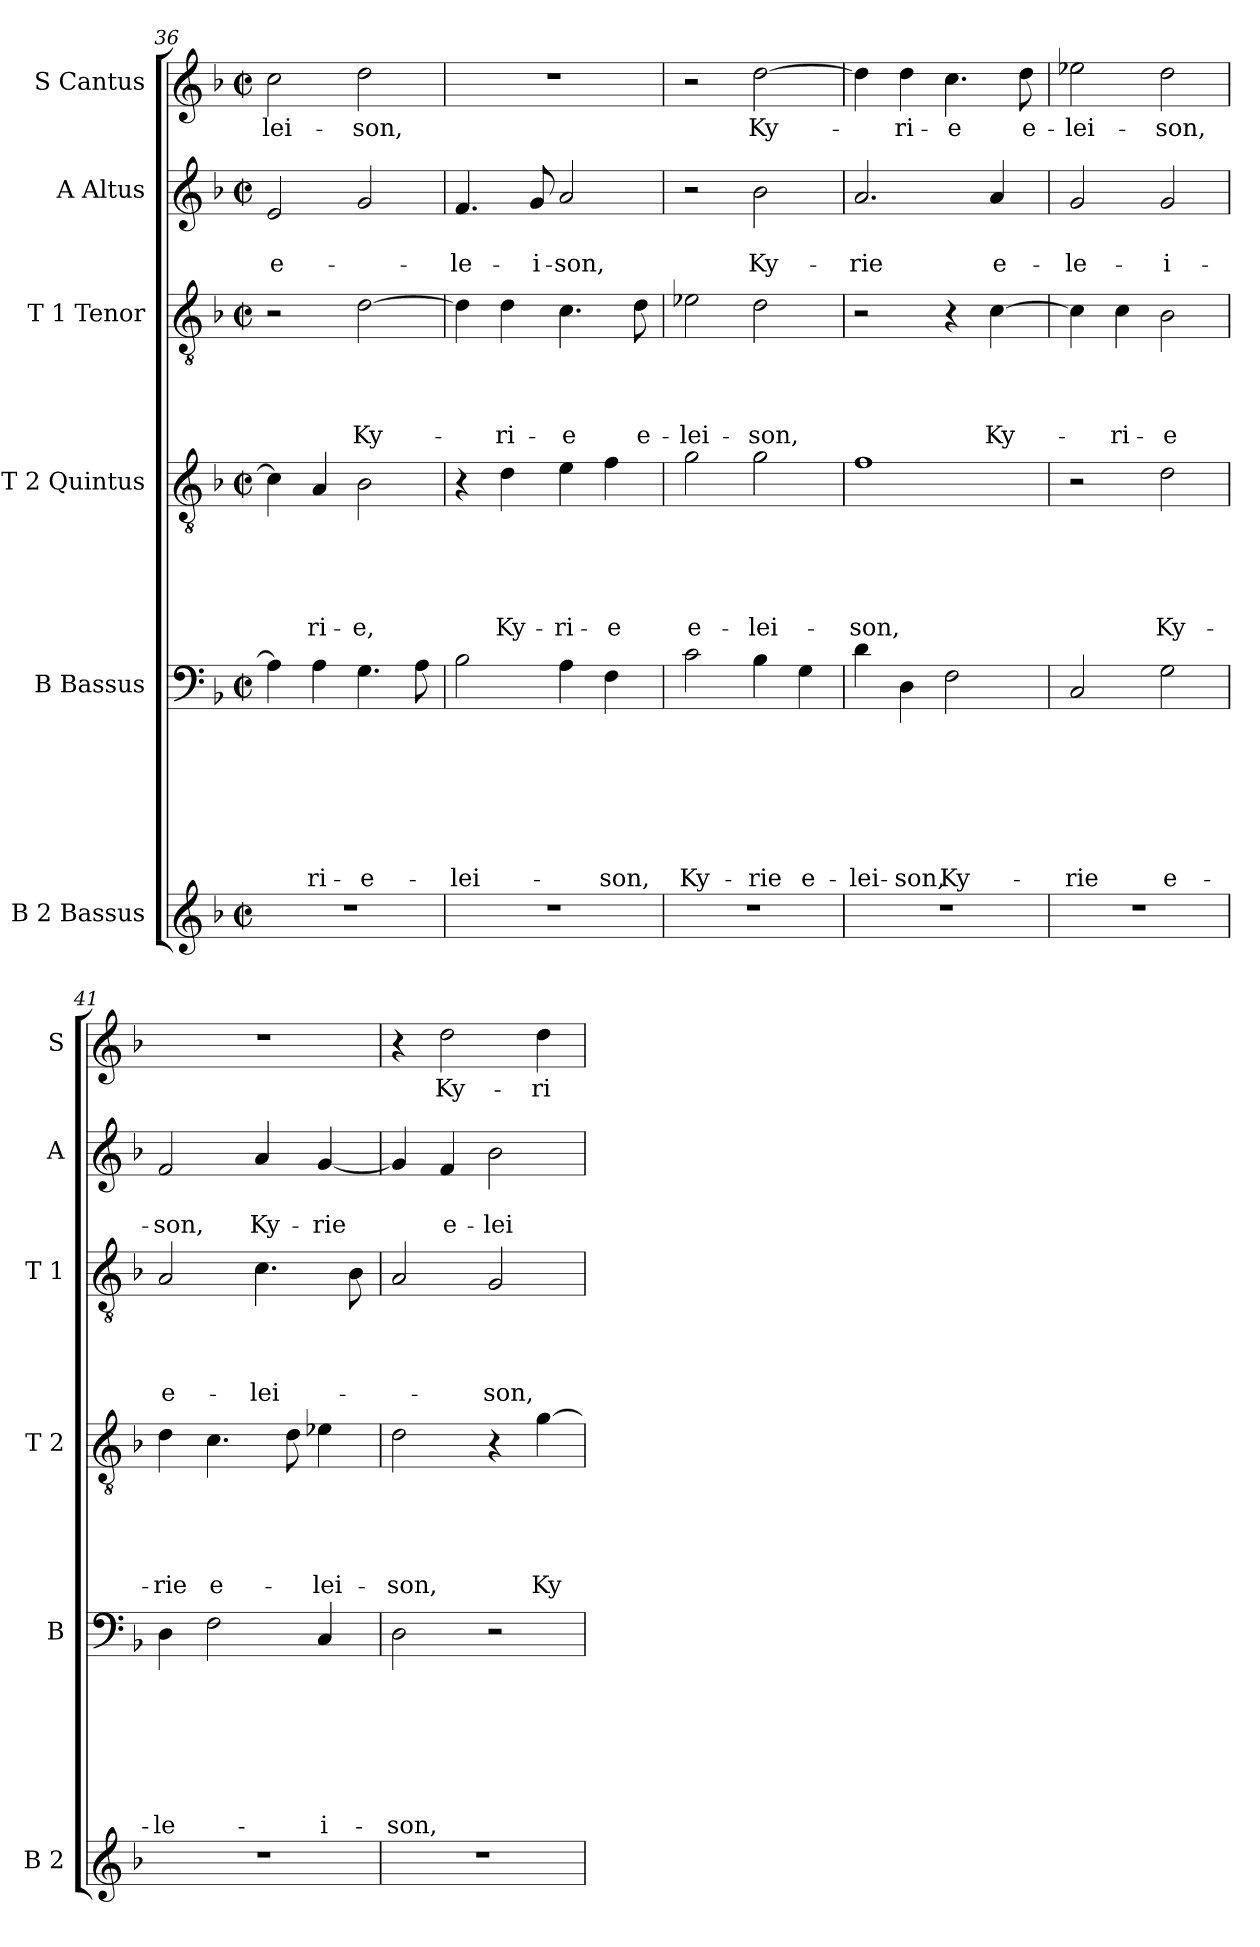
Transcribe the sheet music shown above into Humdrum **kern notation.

**kern	**kern	**text	**text	**text	**text	**text	**text	**text	**kern	**text	**text	**text	**text	**text	**kern	**text	**text	**text	**text	**kern	**text	**text	**kern	**text
*part6	*part5	*part5	*part5	*part5	*part5	*part5	*part5	*part5	*part4	*part4	*part4	*part4	*part4	*part4	*part3	*part3	*part3	*part3	*part3	*part2	*part2	*part2	*part1	*part1
*staff6	*staff5	*staff5	*staff5	*staff5	*staff5	*staff5	*staff5	*staff5	*staff4	*staff4	*staff4	*staff4	*staff4	*staff4	*staff3	*staff3	*staff3	*staff3	*staff3	*staff2	*staff2	*staff2	*staff1	*staff1
*I"B 2 Bassus	*I"B Bassus	*	*	*	*	*	*	*	*I"T 2 Quintus	*	*	*	*	*	*I"T 1 Tenor	*	*	*	*	*I"A Altus	*	*	*I"S Cantus	*
*I'B 2	*I'B	*	*	*	*	*	*	*	*I'T 2	*	*	*	*	*	*I'T 1	*	*	*	*	*I'A	*	*	*I'S	*
*clefG2	*clefF4	*	*	*	*	*	*	*	*clefGv2	*	*	*	*	*	*clefGv2	*	*	*	*	*clefG2	*	*	*clefG2	*
*k[b-]	*k[b-]	*	*	*	*	*	*	*	*k[b-]	*	*	*	*	*	*k[b-]	*	*	*	*	*k[b-]	*	*	*k[b-]	*
*F:	*F:	*	*	*	*	*	*	*	*F:	*	*	*	*	*	*F:	*	*	*	*	*F:	*	*	*F:	*
*M2/2	*M2/2	*	*	*	*	*	*	*	*M2/2	*	*	*	*	*	*M2/2	*	*	*	*	*M2/2	*	*	*M2/2	*
*met(c|)	*met(c|)	*	*	*	*	*	*	*	*met(c|)	*	*	*	*	*	*met(c|)	*	*	*	*	*met(c|)	*	*	*met(c|)	*
=36	=36	=36	=36	=36	=36	=36	=36	=36	=36	=36	=36	=36	=36	=36	=36	=36	=36	=36	=36	=36	=36	=36	=36	=36
!	!	!	!	!	!	!	!	!	!	!	!	!	!	!	!	!	!	!	!	!	!	!LO:LY:b	!	!LO:LY:b
1r	4A\]	.	.	.	.	.	.	.	4c\]	.	.	.	.	.	2r	.	.	.	.	2e/	.	e-	2cc\	-lei-
!	!	!	!	!	!	!	!	!LO:LY:b	!	!	!	!	!	!LO:LY:b	!	!	!	!	!	!	!	!	!	!
.	4A\	.	.	.	.	.	.	-ri-	4A/	.	.	.	.	-ri-	.	.	.	.	.	.	.	.	.	.
!	!	!	!	!	!	!	!	!LO:LY:b	!	!	!	!	!	!LO:LY:b	!	!	!	!	!LO:LY:b	!	!	!	!	!LO:LY:b
.	4.G\	.	.	.	.	.	.	-e-	2B-\	.	.	.	.	-e,	[>2d\	.	.	.	Ky-	2g/	.	.	2dd\	-son,
.	8A\	.	.	.	.	.	.	.	.	.	.	.	.	.	.	.	.	.	.	.	.	.	.	.
=37	=37	=37	=37	=37	=37	=37	=37	=37	=37	=37	=37	=37	=37	=37	=37	=37	=37	=37	=37	=37	=37	=37	=37	=37
!	!	!	!	!	!	!	!	!LO:LY:b	!	!	!	!	!	!	!	!	!	!	!	!	!	!LO:LY:b	!	!
1r	2B-\	.	.	.	.	.	.	-lei-	4r	.	.	.	.	.	4d\]	.	.	.	.	4.f/	.	-le-	1r	.
!	!	!	!	!	!	!	!	!	!	!	!	!	!	!LO:LY:b	!	!	!	!	!LO:LY:b	!	!	!	!	!
.	.	.	.	.	.	.	.	.	4d\	.	.	.	.	Ky-	4d\	.	.	.	-ri-	.	.	.	.	.
!	!	!	!	!	!	!	!	!	!	!	!	!	!	!	!	!	!	!	!	!	!	!LO:LY:b	!	!
.	.	.	.	.	.	.	.	.	.	.	.	.	.	.	.	.	.	.	.	8g/	.	-i-	.	.
!	!	!	!	!	!	!	!	!	!	!	!	!	!	!LO:LY:b	!	!	!	!	!LO:LY:b	!	!	!LO:LY:b	!	!
.	4A\	.	.	.	.	.	.	.	4e\	.	.	.	.	-ri-	4.c\	.	.	.	-e	2a/	.	-son,	.	.
!	!	!	!	!	!	!	!	!LO:LY:b	!	!	!	!	!	!LO:LY:b	!	!	!	!	!	!	!	!	!	!
.	4F\	.	.	.	.	.	.	-son,	4f\	.	.	.	.	-e	.	.	.	.	.	.	.	.	.	.
!	!	!	!	!	!	!	!	!	!	!	!	!	!	!	!	!	!	!	!LO:LY:b	!	!	!	!	!
.	.	.	.	.	.	.	.	.	.	.	.	.	.	.	8d\	.	.	.	e-	.	.	.	.	.
=38	=38	=38	=38	=38	=38	=38	=38	=38	=38	=38	=38	=38	=38	=38	=38	=38	=38	=38	=38	=38	=38	=38	=38	=38
!	!	!	!	!	!	!	!	!LO:LY:b	!	!	!	!	!	!LO:LY:b	!	!	!	!	!LO:LY:b	!	!	!	!	!
1r	2c\	.	.	.	.	.	.	Ky-	2g\	.	.	.	.	e-	2e-X\	.	.	.	-lei-	2r	.	.	2r	.
!	!	!	!	!	!	!	!	!LO:LY:b	!	!	!	!	!	!LO:LY:b	!	!	!	!	!LO:LY:b	!	!	!LO:LY:b	!	!LO:LY:b
.	4B-\	.	.	.	.	.	.	-rie	2g\	.	.	.	.	-lei-	2d\	.	.	.	-son,	2b-\	.	Ky-	[>2dd\	Ky-
!	!	!	!	!	!	!	!	!LO:LY:b	!	!	!	!	!	!	!	!	!	!	!	!	!	!	!	!
.	4G\	.	.	.	.	.	.	e-	.	.	.	.	.	.	.	.	.	.	.	.	.	.	.	.
=39	=39	=39	=39	=39	=39	=39	=39	=39	=39	=39	=39	=39	=39	=39	=39	=39	=39	=39	=39	=39	=39	=39	=39	=39
!	!	!	!	!	!	!	!	!LO:LY:b	!	!	!	!	!	!LO:LY:b	!	!	!	!	!	!	!	!LO:LY:b	!	!
1r	4d\	.	.	.	.	.	.	-lei-	1f	.	.	.	.	-son,	2r	.	.	.	.	2.a/	.	-rie	4dd\]	.
!	!	!	!	!	!	!	!	!LO:LY:b	!	!	!	!	!	!	!	!	!	!	!	!	!	!	!	!LO:LY:b
.	4D\	.	.	.	.	.	.	-son,	.	.	.	.	.	.	.	.	.	.	.	.	.	.	4dd\	-ri-
!	!	!	!	!	!	!	!	!LO:LY:b	!	!	!	!	!	!	!	!	!	!	!	!	!	!	!	!LO:LY:b
.	2F\	.	.	.	.	.	.	Ky-	.	.	.	.	.	.	4r	.	.	.	.	.	.	.	4.cc\	-e
!	!	!	!	!	!	!	!	!	!	!	!	!	!	!	!	!	!	!	!LO:LY:b	!	!	!LO:LY:b	!	!
.	.	.	.	.	.	.	.	.	.	.	.	.	.	.	[<4c\	.	.	.	Ky-	4a/	.	e-	.	.
!	!	!	!	!	!	!	!	!	!	!	!	!	!	!	!	!	!	!	!	!	!	!	!	!LO:LY:b
.	.	.	.	.	.	.	.	.	.	.	.	.	.	.	.	.	.	.	.	.	.	.	8dd\	e-
!!LO:LB:g=z
=40	=40	=40	=40	=40	=40	=40	=40	=40	=40	=40	=40	=40	=40	=40	=40	=40	=40	=40	=40	=40	=40	=40	=40	=40
!	!	!	!	!	!	!	!	!LO:LY:b	!	!	!	!	!	!	!	!	!	!	!	!	!	!LO:LY:b	!	!LO:LY:b
1r	2C/	.	.	.	.	.	.	-rie	2r	.	.	.	.	.	4c\]	.	.	.	.	2g/	.	-le-	2ee-X\	-lei-
!	!	!	!	!	!	!	!	!	!	!	!	!	!	!	!	!	!	!	!LO:LY:b	!	!	!	!	!
.	.	.	.	.	.	.	.	.	.	.	.	.	.	.	4c\	.	.	.	-ri-	.	.	.	.	.
!	!	!	!	!	!	!	!	!LO:LY:b	!	!	!	!	!	!LO:LY:b	!	!	!	!	!LO:LY:b	!	!	!LO:LY:b	!	!LO:LY:b
.	2G\	.	.	.	.	.	.	e-	2d\	.	.	.	.	Ky-	2B-\	.	.	.	-e	2g/	.	-i-	2dd\	-son,
=41	=41	=41	=41	=41	=41	=41	=41	=41	=41	=41	=41	=41	=41	=41	=41	=41	=41	=41	=41	=41	=41	=41	=41	=41
!	!	!	!	!	!	!	!	!LO:LY:b	!	!	!	!	!	!LO:LY:b	!	!	!	!	!LO:LY:b	!	!	!LO:LY:b	!	!
1r	4D\	.	.	.	.	.	.	-le-	4d\	.	.	.	.	-rie	2A/	.	.	.	e-	2f/	.	-son,	1r	.
!	!	!	!	!	!	!	!	!	!	!	!	!	!	!LO:LY:b	!	!	!	!	!	!	!	!	!	!
.	2F\	.	.	.	.	.	.	.	4.c\	.	.	.	.	e-	.	.	.	.	.	.	.	.	.	.
!	!	!	!	!	!	!	!	!	!	!	!	!	!	!	!	!	!	!	!LO:LY:b	!	!	!LO:LY:b	!	!
.	.	.	.	.	.	.	.	.	.	.	.	.	.	.	4.c\	.	.	.	-lei-	4a/	.	Ky-	.	.
.	.	.	.	.	.	.	.	.	8d\	.	.	.	.	.	.	.	.	.	.	.	.	.	.	.
!	!	!	!	!	!	!	!	!LO:LY:b	!	!	!	!	!	!LO:LY:b	!	!	!	!	!	!	!	!LO:LY:b	!	!
.	4C/	.	.	.	.	.	.	-i-	4e-X\	.	.	.	.	-lei-	.	.	.	.	.	[<4g/	.	-rie	.	.
.	.	.	.	.	.	.	.	.	.	.	.	.	.	.	8B-\	.	.	.	.	.	.	.	.	.
=42	=42	=42	=42	=42	=42	=42	=42	=42	=42	=42	=42	=42	=42	=42	=42	=42	=42	=42	=42	=42	=42	=42	=42	=42
!	!	!	!	!	!	!	!	!LO:LY:b	!	!	!	!	!	!LO:LY:b	!	!	!	!	!	!	!	!	!	!
1r	2D\	.	.	.	.	.	.	-son,	2d\	.	.	.	.	-son,	2A/	.	.	.	.	4g/]	.	.	4r	.
!	!	!	!	!	!	!	!	!	!	!	!	!	!	!	!	!	!	!	!	!	!	!LO:LY:b	!	!LO:LY:b
.	.	.	.	.	.	.	.	.	.	.	.	.	.	.	.	.	.	.	.	4f/	.	e-	2dd\	Ky-
!	!	!	!	!	!	!	!	!	!	!	!	!	!	!	!	!	!	!	!LO:LY:b	!	!	!LO:LY:b	!	!
.	2r	.	.	.	.	.	.	.	4r	.	.	.	.	.	2G/	.	.	.	-son,	2b-\	.	-lei-	.	.
!	!	!	!	!	!	!	!	!	!	!	!	!	!	!LO:LY:b	!	!	!	!	!	!	!	!	!	!LO:LY:b
.	.	.	.	.	.	.	.	.	[>4g\	.	.	.	.	Ky-	.	.	.	.	.	.	.	.	4dd\	-ri-
=	=	=	=	=	=	=	=	=	=	=	=	=	=	=	=	=	=	=	=	=	=	=	=	=
*-	*-	*-	*-	*-	*-	*-	*-	*-	*-	*-	*-	*-	*-	*-	*-	*-	*-	*-	*-	*-	*-	*-	*-	*-
